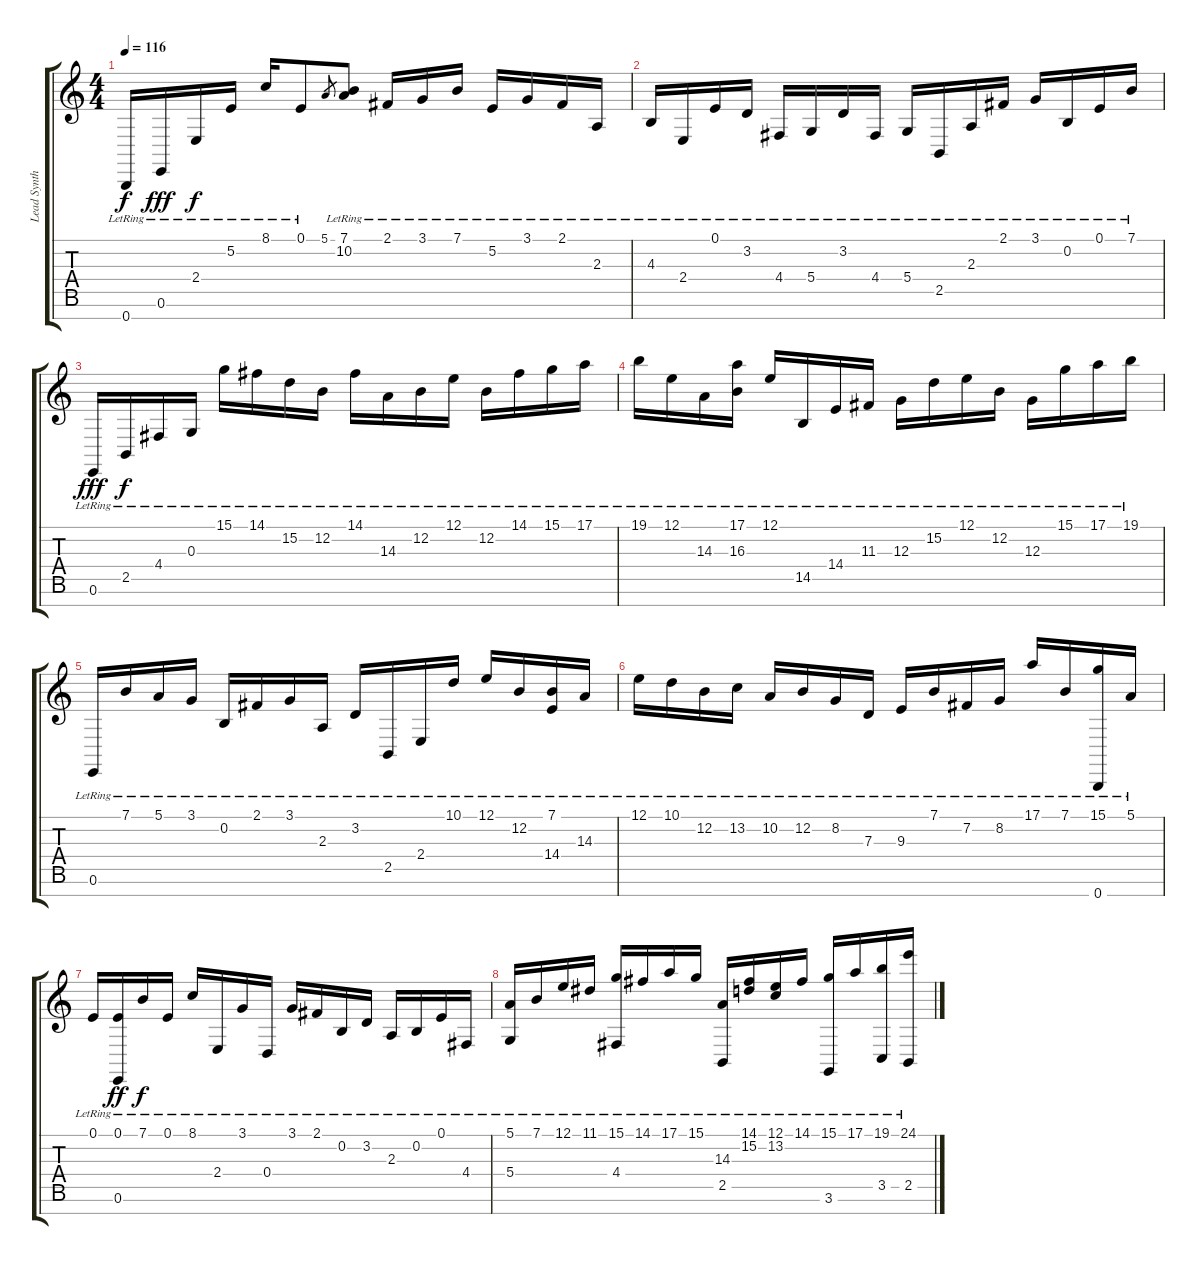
\track ("Lead Synth3" "Lead Synth") {instrument electricpiano1}
\staff {score tabs}
\tuning (E4 B3 G3 D3 A2 E2 B1) {hide}
\ts (4 4)
\tempo 116
\clef g2
\ks c
0.7{lr}.16{dy f} 0.6{lr}.16{dy fff} 2.4{lr}.16{dy f} 5.2{lr}.16 8.1{lr}.16 0.1{lr}.8 5.1.8{gr} (7.1{lr} 10.2{lr}).8 2.1{lr}.16 3.1{lr}.16 7.1{lr}.16 5.2{lr}.16 3.1{lr}.16 2.1{lr}.16 2.3{lr}.16 |
4.3{lr}.16 2.4{lr}.16 0.1{lr}.16 3.2{lr}.16 4.4{lr}.16 5.4{lr}.16 3.2{lr}.16 4.4{lr}.16 5.4{lr}.16 2.5{lr}.16 2.3{lr}.16 2.1{lr}.16 3.1{lr}.16 0.2{lr}.16 0.1{lr}.16 7.1{lr}.16 |
0.6{lr}.16{dy fff} 2.5{lr}.16{dy f} 4.4{lr}.16 0.3{lr}.16 15.1{lr}.16 14.1{lr}.16 15.2{lr}.16 12.2{lr}.16 14.1{lr}.16 14.3{lr}.16 12.2{lr}.16 12.1{lr}.16 12.2{lr}.16 14.1{lr}.16 15.1{lr}.16 17.1{lr}.16 |
19.1{lr}.16 12.1{lr}.16 14.3{lr}.16 (17.1{lr} 16.3{lr}).16 12.1{lr}.16 14.5{lr}.16 14.4{lr}.16 11.3{lr}.16 12.3{lr}.16 15.2{lr}.16 12.1{lr}.16 12.2{lr}.16 12.3{lr}.16 15.1{lr}.16 17.1{lr}.16 19.1{lr}.16 |
0.6{lr}.16 7.1{lr}.16 5.1{lr}.16 3.1{lr}.16 0.2{lr}.16 2.1{lr}.16 3.1{lr}.16 2.3{lr}.16 3.2{lr}.16 2.5{lr}.16 2.4{lr}.16 10.1{lr}.16 12.1{lr}.16 12.2{lr}.16 (7.1{lr} 14.4{lr}).16 14.3{lr}.16 |
12.1{lr}.16 10.1{lr}.16 12.2{lr}.16 13.2{lr}.16 10.2{lr}.16 12.2{lr}.16 8.2{lr}.16 7.3{lr}.16 9.3{lr}.16 7.1{lr}.16 7.2{lr}.16 8.2{lr}.16 17.1{lr}.16 7.1{lr}.16 (15.1{lr} 0.7{lr}).16 5.1{lr}.16 |
0.1{lr}.16 (0.1{lr} 0.6{lr}).16{dy ff} 7.1{lr}.16{dy f} 0.1{lr}.16 8.1{lr}.16 2.4{lr}.16 3.1{lr}.16 0.4{lr}.16 3.1{lr}.16 2.1{lr}.16 0.2{lr}.16 3.2{lr}.16 2.3{lr}.16 0.2{lr}.16 0.1{lr}.16 4.4{lr}.16 |
(5.1{lr} 5.4{lr}).16 7.1{lr}.16 12.1{lr}.16 11.1{lr}.16 (15.1{lr} 4.4{lr}).16 14.1{lr}.16 17.1{lr}.16 15.1{lr}.16 (14.3{lr} 2.5{lr}).16 (14.1{lr} 15.2{lr}).16 (12.1{lr} 13.2{lr}).16 14.1{lr}.16 (15.1{lr} 3.6{lr}).16 17.1{lr}.16 (19.1{lr} 3.5{lr}).16 (24.1{lr} 2.5{lr}).16
